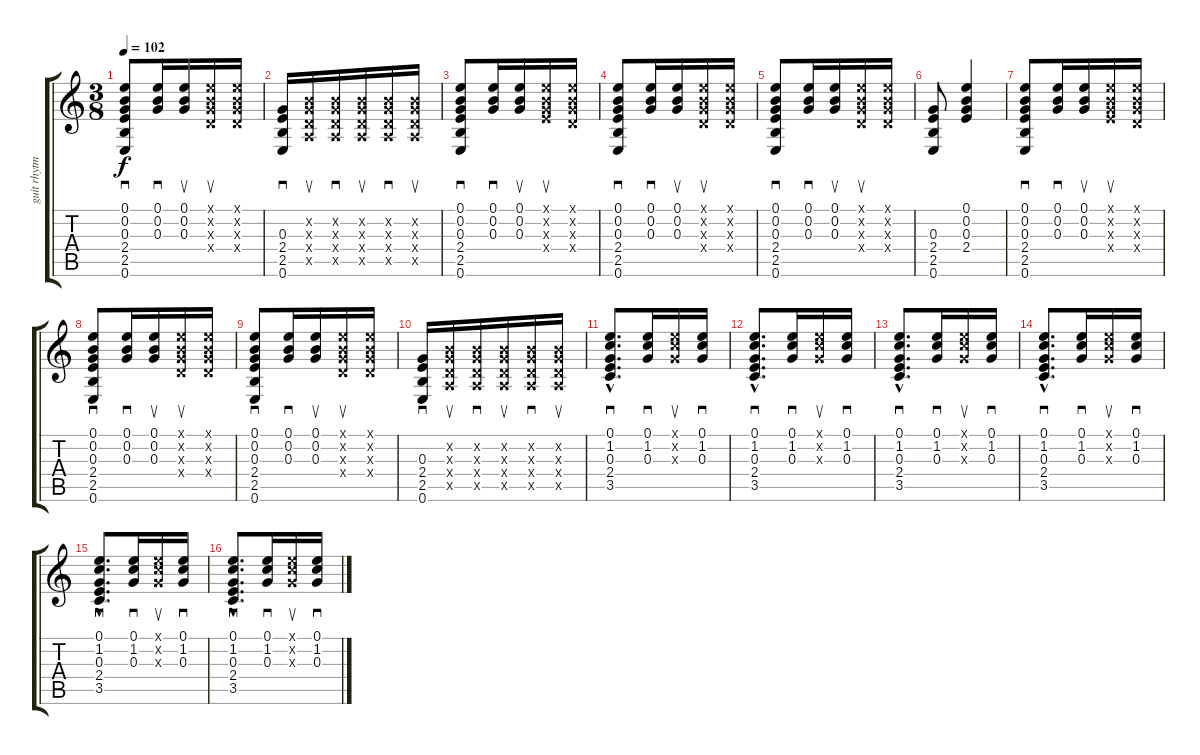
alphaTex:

\track ("guit rhytmique" "guit rhytm") {instrument acousticguitarsteel}
\staff {score tabs}
\tuning (E4 B3 G3 D3 A2 E2) {hide}
\ts (3 8)
\tempo 102
\clef g2
\ks c
(0.1 0.2 0.3 2.4 2.5 0.6).8{sd dy f} (0.1 0.2 0.3).16{sd} (0.1 0.2 0.3).16{su} (0.1{x} 0.2{x} 0.3{x} 0.4{x}).16{su} (0.1{x} 0.2{x} 0.3{x} 0.4{x}).16 |
(0.3 2.4 2.5 0.6).16{sd} (0.2{x} 0.3{x} 0.4{x} 0.5{x}).16{su} (0.2{x} 0.3{x} 0.4{x} 0.5{x}).16{sd} (0.2{x} 0.3{x} 0.4{x} 0.5{x}).16{su} (0.2{x} 0.3{x} 0.4{x} 0.5{x}).16{sd} (0.2{x} 0.3{x} 0.4{x} 0.5{x}).16{su} |
(0.1 0.2 0.3 2.4 2.5 0.6).8{sd} (0.1 0.2 0.3).16{sd} (0.1 0.2 0.3).16{su} (0.1{x} 0.2{x} 0.3{x} 2.4{x}).16{su} (0.1{x} 0.2{x} 0.3{x} 0.4{x}).16 |
(0.1 0.2 0.3 2.4 2.5 0.6).8{sd} (0.1 0.2 0.3).16{sd} (0.1 0.2 0.3).16{su} (0.1{x} 0.2{x} 0.3{x} 0.4{x}).16{su} (0.1{x} 0.2{x} 0.3{x} 0.4{x}).16 |
(0.1 0.2 0.3 2.4 2.5 0.6).8{sd} (0.1 0.2 0.3).16{sd} (0.1 0.2 0.3).16{su} (0.1{x} 0.2{x} 0.3{x} 0.4{x}).16{su} (0.1{x} 0.2{x} 0.3{x} 0.4{x}).16 |
(0.3 2.4 2.5 0.6).8 (0.1 0.2 0.3 2.4).4 |
(0.1 0.2 0.3 2.4 2.5 0.6).8{sd} (0.1 0.2 0.3).16{sd} (0.1 0.2 0.3).16{su} (0.1{x} 0.2{x} 0.3{x} 2.4{x}).16{su} (0.1{x} 0.2{x} 0.3{x} 0.4{x}).16 |
(0.1 0.2 0.3 2.4 2.5 0.6).8{sd} (0.1 0.2 0.3).16{sd} (0.1 0.2 0.3).16{su} (0.1{x} 0.2{x} 0.3{x} 0.4{x}).16{su} (0.1{x} 0.2{x} 0.3{x} 0.4{x}).16 |
(0.1 0.2 0.3 2.4 2.5 0.6).8{sd} (0.1 0.2 0.3).16{sd} (0.1 0.2 0.3).16{su} (0.1{x} 0.2{x} 0.3{x} 0.4{x}).16{su} (0.1{x} 0.2{x} 0.3{x} 0.4{x}).16 |
(0.3 2.4 2.5 0.6).16{sd} (0.2{x} 0.3{x} 0.4{x} 0.5{x}).16{su} (0.2{x} 0.3{x} 0.4{x} 0.5{x}).16{sd} (0.2{x} 0.3{x} 0.4{x} 0.5{x}).16{su} (0.2{x} 0.3{x} 0.4{x} 0.5{x}).16{sd} (0.2{x} 0.3{x} 0.4{x} 0.5{x}).16{su} |
(0.1{hac} 1.2{hac} 0.3{hac} 2.4{hac} 3.5{hac}).8{d sd} (0.1 1.2 0.3).16{sd} (0.1{x} 1.2{x} 0.3{x}).16{su} (0.1 1.2 0.3).16{sd} |
(0.1{hac} 1.2{hac} 0.3{hac} 2.4{hac} 3.5{hac}).8{d sd} (0.1 1.2 0.3).16{sd} (0.1{x} 1.2{x} 0.3{x}).16{su} (0.1 1.2 0.3).16{sd} |
(0.1{hac} 1.2{hac} 0.3{hac} 2.4{hac} 3.5{hac}).8{d sd} (0.1 1.2 0.3).16{sd} (0.1{x} 1.2{x} 0.3{x}).16{su} (0.1 1.2 0.3).16{sd} |
(0.1{hac} 1.2{hac} 0.3{hac} 2.4{hac} 3.5{hac}).8{d sd} (0.1 1.2 0.3).16{sd} (0.1{x} 1.2{x} 0.3{x}).16{su} (0.1 1.2 0.3).16{sd} |
(0.1{hac} 1.2{hac} 0.3{hac} 2.4{hac} 3.5{hac}).8{d sd} (0.1 1.2 0.3).16{sd} (0.1{x} 1.2{x} 0.3{x}).16{su} (0.1 1.2 0.3).16{sd} |
(0.1{hac} 1.2{hac} 0.3{hac} 2.4{hac} 3.5{hac}).8{d sd} (0.1 1.2 0.3).16{sd} (0.1{x} 1.2{x} 0.3{x}).16{su} (0.1 1.2 0.3).16{sd}
